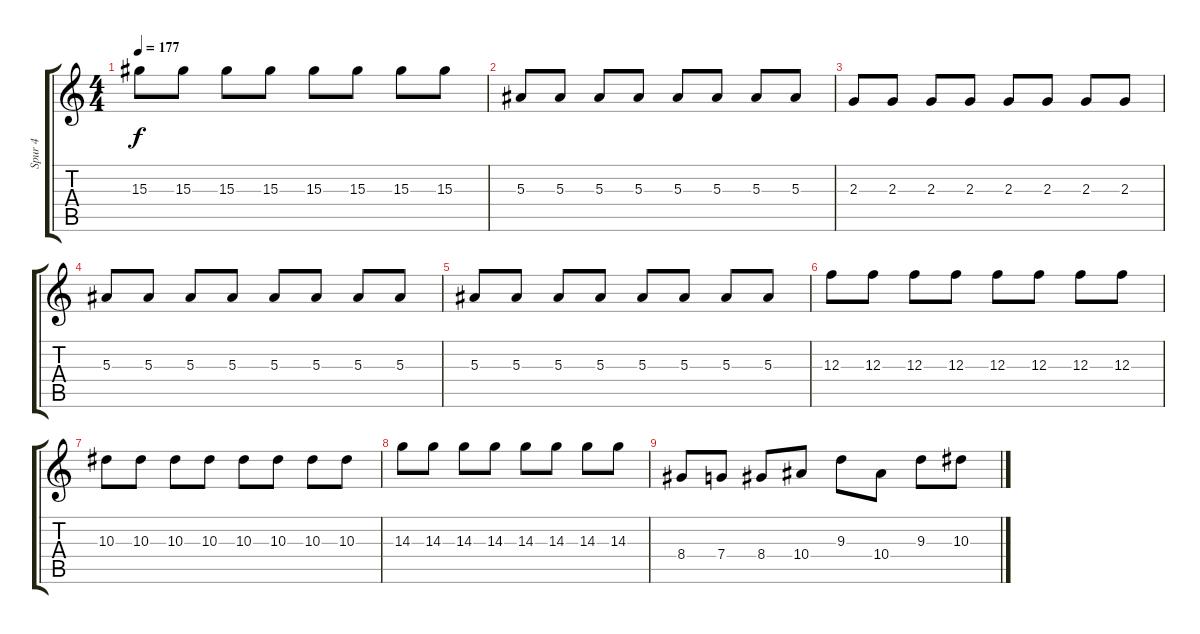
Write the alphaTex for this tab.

\track ("Spur 4" "Spur 4") {instrument distortionguitar}
\staff {score tabs}
\tuning (D4 A3 F3 C3 G2 C2) {hide}
\ts (4 4)
\tempo 177
\clef g2
\ks c
15.3.8{dy f} 15.3.8 15.3.8 15.3.8 15.3.8 15.3.8 15.3.8 15.3.8 |
5.3.8 5.3.8 5.3.8 5.3.8 5.3.8 5.3.8 5.3.8 5.3.8 |
2.3.8 2.3.8 2.3.8 2.3.8 2.3.8 2.3.8 2.3.8 2.3.8 |
5.3.8 5.3.8 5.3.8 5.3.8 5.3.8 5.3.8 5.3.8 5.3.8 |
5.3.8 5.3.8 5.3.8 5.3.8 5.3.8 5.3.8 5.3.8 5.3.8 |
12.3.8 12.3.8 12.3.8 12.3.8 12.3.8 12.3.8 12.3.8 12.3.8 |
10.3.8 10.3.8 10.3.8 10.3.8 10.3.8 10.3.8 10.3.8 10.3.8 |
14.3.8 14.3.8 14.3.8 14.3.8 14.3.8 14.3.8 14.3.8 14.3.8 |
8.4.8 7.4.8 8.4.8 10.4.8 9.3.8 10.4.8 9.3.8 10.3.8
